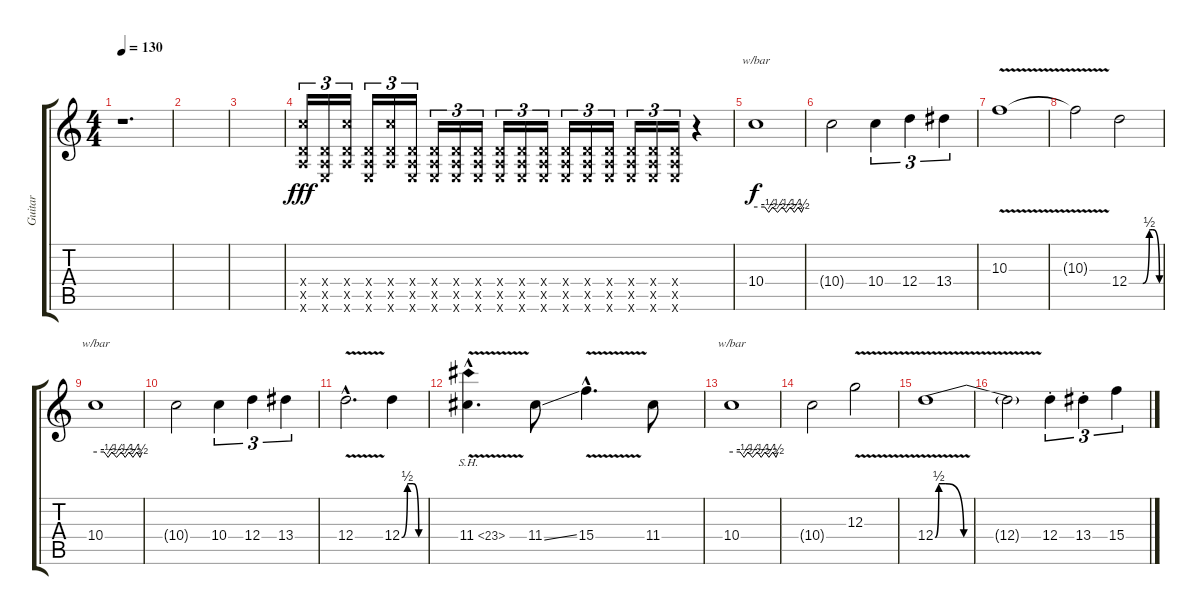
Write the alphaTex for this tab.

\track ("Guitar" "Guitar") {instrument overdrivenguitar}
\staff {score tabs}
\tuning (E4 B3 G3 D3 A2 E2) {hide}
\ts (4 4)
\tempo 130
\clef g2
\ks c
r.1{d dy f} |
|
|
(0.4{x} 0.5{x} 20.6{x}).16{tu (3 2) dy fff instrument overdrivenguitar} (0.4{x} 0.5{x} 0.6{x}).16{tu (3 2)} (0.4{x} 0.5{x} 20.6{x}).16{tu (3 2)} (0.4{x} 0.5{x} 0.6{x}).16{tu (3 2)} (0.4{x} 0.5{x} 20.6{x}).16{tu (3 2)} (0.4{x} 0.5{x} 0.6{x}).16{tu (3 2)} (0.4{x} 0.5{x} 0.6{x}).16{tu (3 2)} (0.4{x} 0.5{x} 0.6{x}).16{tu (3 2)} (0.4{x} 0.5{x} 0.6{x}).16{tu (3 2)} (0.4{x} 0.5{x} 0.6{x}).16{tu (3 2)} (0.4{x} 0.5{x} 0.6{x}).16{tu (3 2)} (0.4{x} 0.5{x} 0.6{x}).16{tu (3 2)} (0.4{x} 0.5{x} 0.6{x}).16{tu (3 2)} (0.4{x} 0.5{x} 0.6{x}).16{tu (3 2)} (0.4{x} 0.5{x} 0.6{x}).16{tu (3 2)} (0.4{x} 0.5{x} 0.6{x}).16{tu (3 2)} (0.4{x} 0.5{x} 0.6{x}).16{tu (3 2)} (0.4{x} 0.5{x} 0.6{x}).16{tu (3 2)} r.4 |
10.4.1{tbe (custom default 0 0 11 0 16 -2 21 0 27 -2 33 0 38 -2 43 0 48 -2 53 0 57 -2 60 0) dy f volume 13} |
10.4{t}.2 10.4.4{tu (3 2)} 12.4.4{tu (3 2)} 13.4.4{tu (3 2)} |
10.3{v}.1 |
10.3{t}.2 12.4{be (custom 0 0 15 0 27 0 40 2 43 2 47 2 60 0)}.2 |
10.4.1{tbe (custom default 0 0 11 0 16 -2 21 0 27 -2 33 0 38 -2 43 0 48 -2 53 0 57 -2 60 0)} |
10.4{t}.2 10.4.4{tu (3 2)} 12.4.4{tu (3 2)} 13.4.4{tu (3 2)} |
12.4{v hac}.2{d} 12.4{be (custom 0 0 15 2 30 2 45 0 60 0)}.4 |
11.4{sh 12 v hac}.4{d} 11.4{ss}.8 15.4{v hac}.4{d} 11.4.8 |
10.4.1{tbe (custom default 0 0 11 0 16 -2 21 0 27 -2 33 0 38 -2 43 0 48 -2 53 0 57 -2 60 0)} |
10.4{t}.2 12.3{v}.2 |
12.4{be (custom 0 0 2 2 6 2 16 0 27 0 45 0 60 0) v}.1 |
12.4{t}.2 12.4{st}.4{tu (3 2)} 13.4{st}.4{tu (3 2)} 15.4.4{tu (3 2)}
